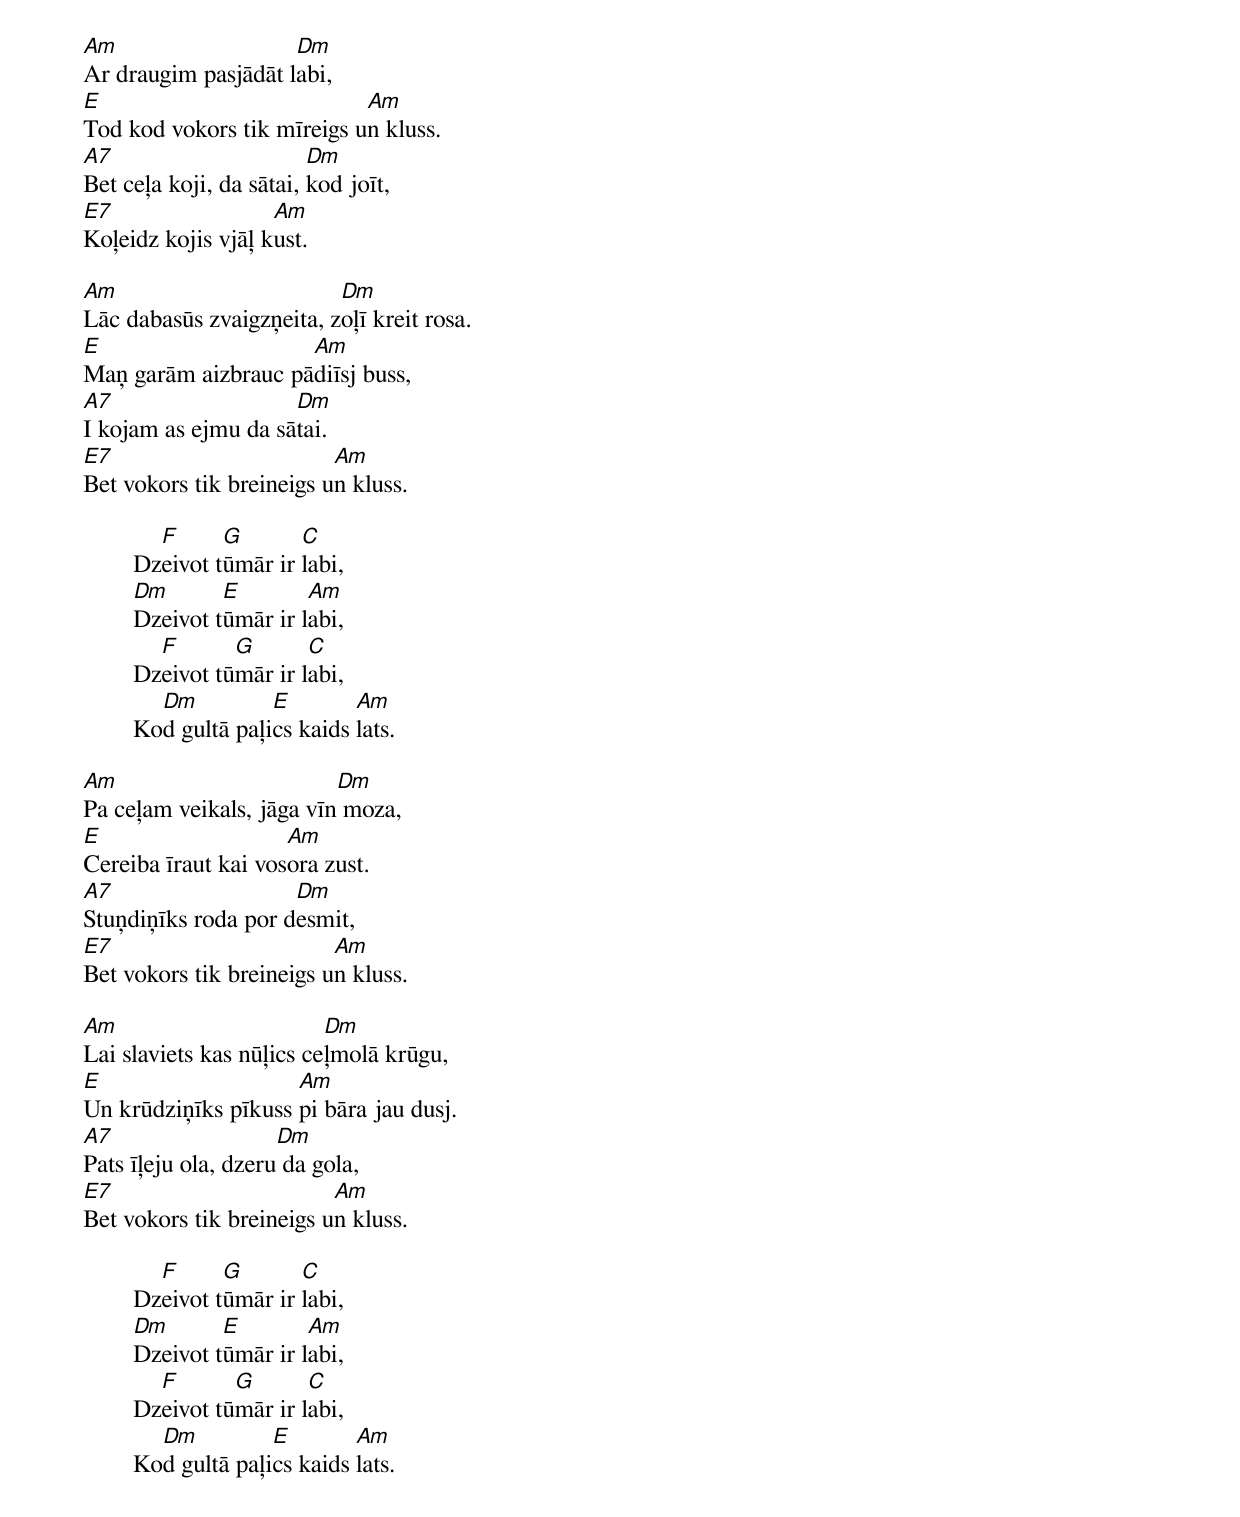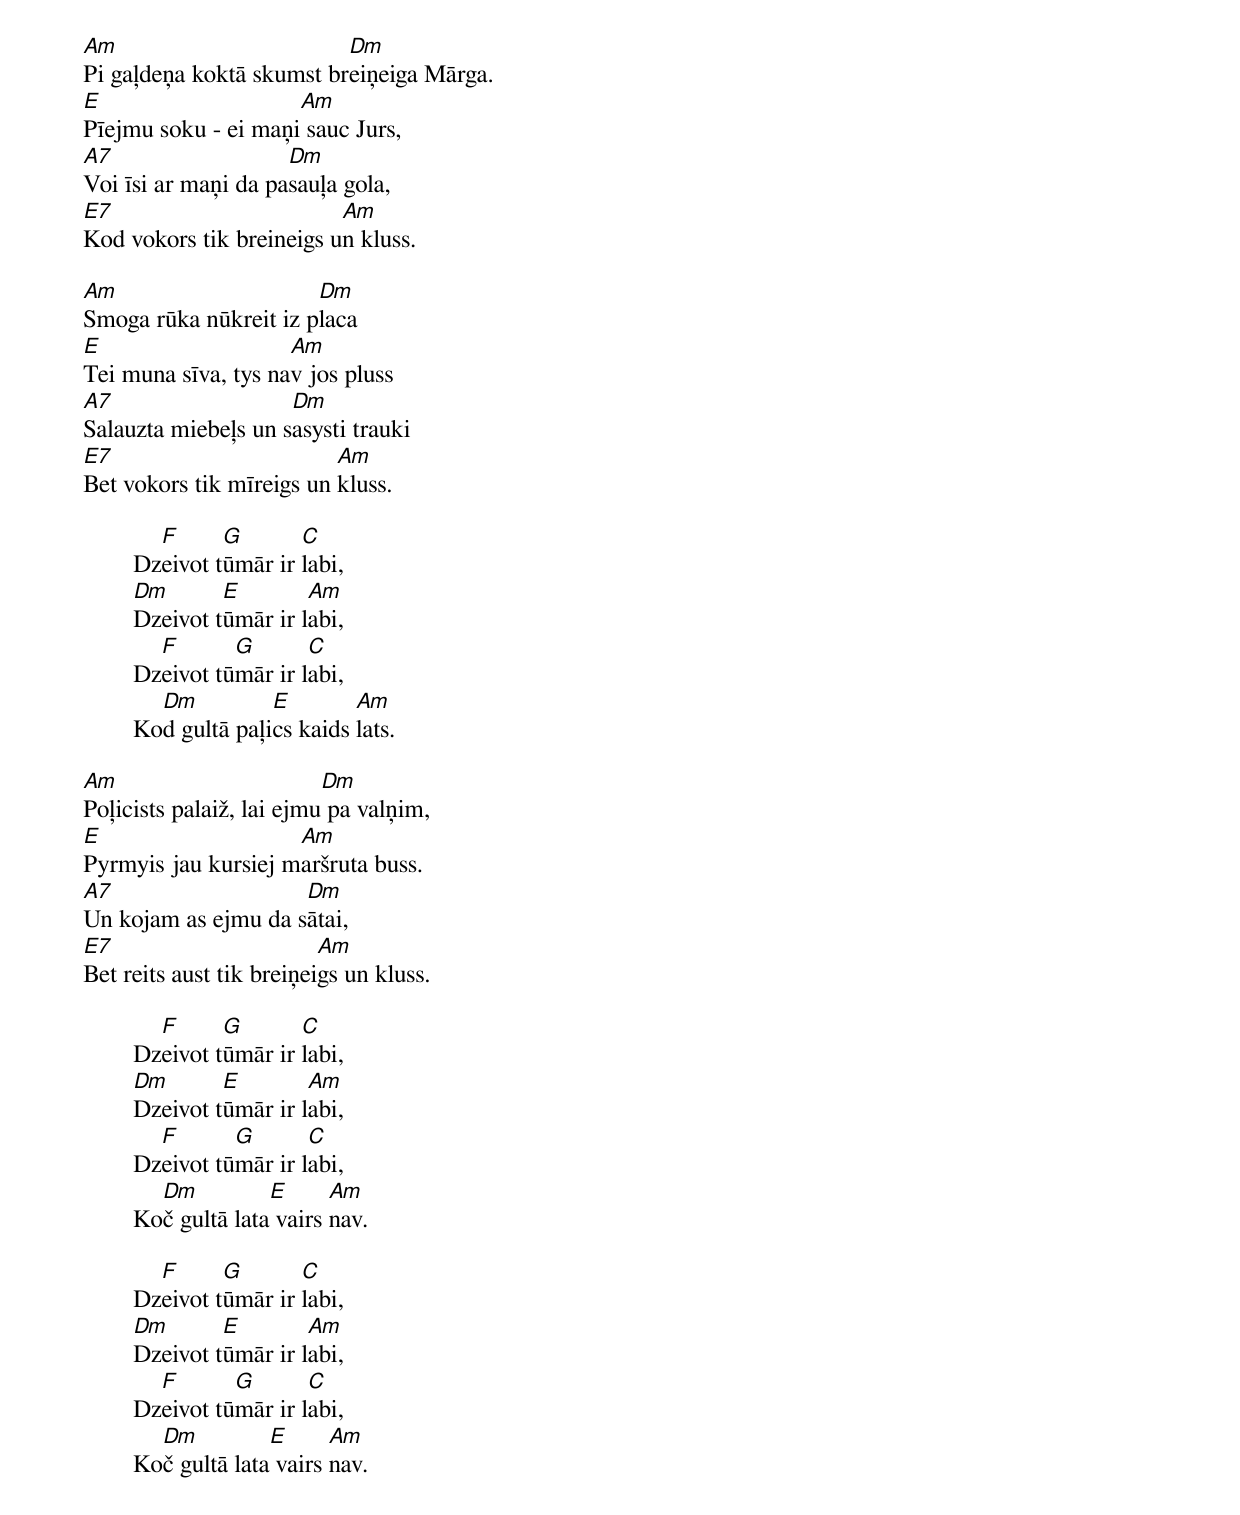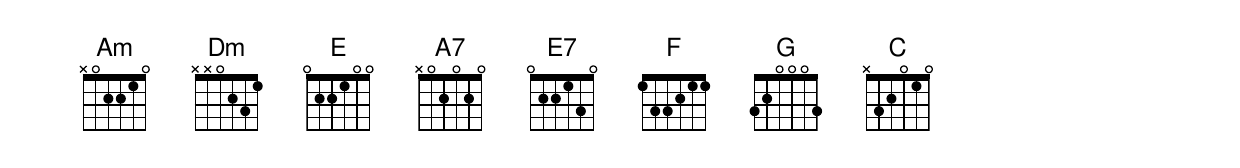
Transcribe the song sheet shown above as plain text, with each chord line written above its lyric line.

Am                   Dm
Ar draugim pasjādāt labi,
E                           Am
Tod kod vokors tik mīreigs un kluss.
A7                       Dm
Bet ceļa koji, da sātai, kod joīt,
E7                  Am
Koļeidz kojis vjāļ kust.

Am                        Dm
Lāc dabasūs zvaigzņeita, zoļī kreit rosa.
E                    Am
Maņ garām aizbrauc pādiīsj buss,
A7                   Dm
I kojam as ejmu da sātai.
E7                        Am
Bet vokors tik breineigs un kluss.

	  F      G       C
	Dzeivot tūmār ir labi,
	Dm       E        Am
	Dzeivot tūmār ir labi,
	  F       G       C
	Dzeivot tūmār ir labi,
          Dm          E        Am
	Kod gultā paļics kaids lats.

Am                        Dm
Pa ceļam veikals, jāga vīn moza,
E                    Am
Cereiba īraut kai vosora zust.
A7                   Dm
Stuņdiņīks roda por desmit,
E7                        Am
Bet vokors tik breineigs un kluss.

Am                        Dm
Lai slaviets kas nūļics ceļmolā krūgu,
E                    Am
Un krūdziņīks pīkuss pi bāra jau dusj.
A7                   Dm
Pats īļeju ola, dzeru da gola,
E7                        Am
Bet vokors tik breineigs un kluss.

	  F      G       C
	Dzeivot tūmār ir labi,
	Dm       E        Am
	Dzeivot tūmār ir labi,
	  F       G       C
	Dzeivot tūmār ir labi,
          Dm          E        Am
	Kod gultā paļics kaids lats.

Am                        Dm
Pi gaļdeņa koktā skumst breiņeiga Mārga.
E                    Am
Pīejmu soku - ei maņi sauc Jurs,
A7                   Dm
Voi īsi ar maņi da pasauļa gola,
E7                        Am
Kod vokors tik breineigs un kluss.

Am                     Dm
Smoga rūka nūkreit iz placa
E                    Am
Tei muna sīva, tys nav jos pluss
A7                   Dm
Salauzta miebeļs un sasysti trauki
E7                        Am
Bet vokors tik mīreigs un kluss.

	  F      G       C
	Dzeivot tūmār ir labi,
	Dm       E        Am
	Dzeivot tūmār ir labi,
	  F       G       C
	Dzeivot tūmār ir labi,
          Dm          E        Am
	Kod gultā paļics kaids lats.

Am                        Dm
Poļicists palaiž, lai ejmu pa valņim,
E                    Am
Pyrmyis jau kursiej maršruta buss.
A7                   Dm
Un kojam as ejmu da sātai,
E7                        Am
Bet reits aust tik breiņeigs un kluss.

	  F      G       C
	Dzeivot tūmār ir labi,
	Dm       E        Am
	Dzeivot tūmār ir labi,
	  F       G       C
	Dzeivot tūmār ir labi,
          Dm          E      Am
	Koč gultā lata vairs nav.

	  F      G       C
	Dzeivot tūmār ir labi,
	Dm       E        Am
	Dzeivot tūmār ir labi,
	  F       G       C
	Dzeivot tūmār ir labi,
          Dm          E      Am
	Koč gultā lata vairs nav.
